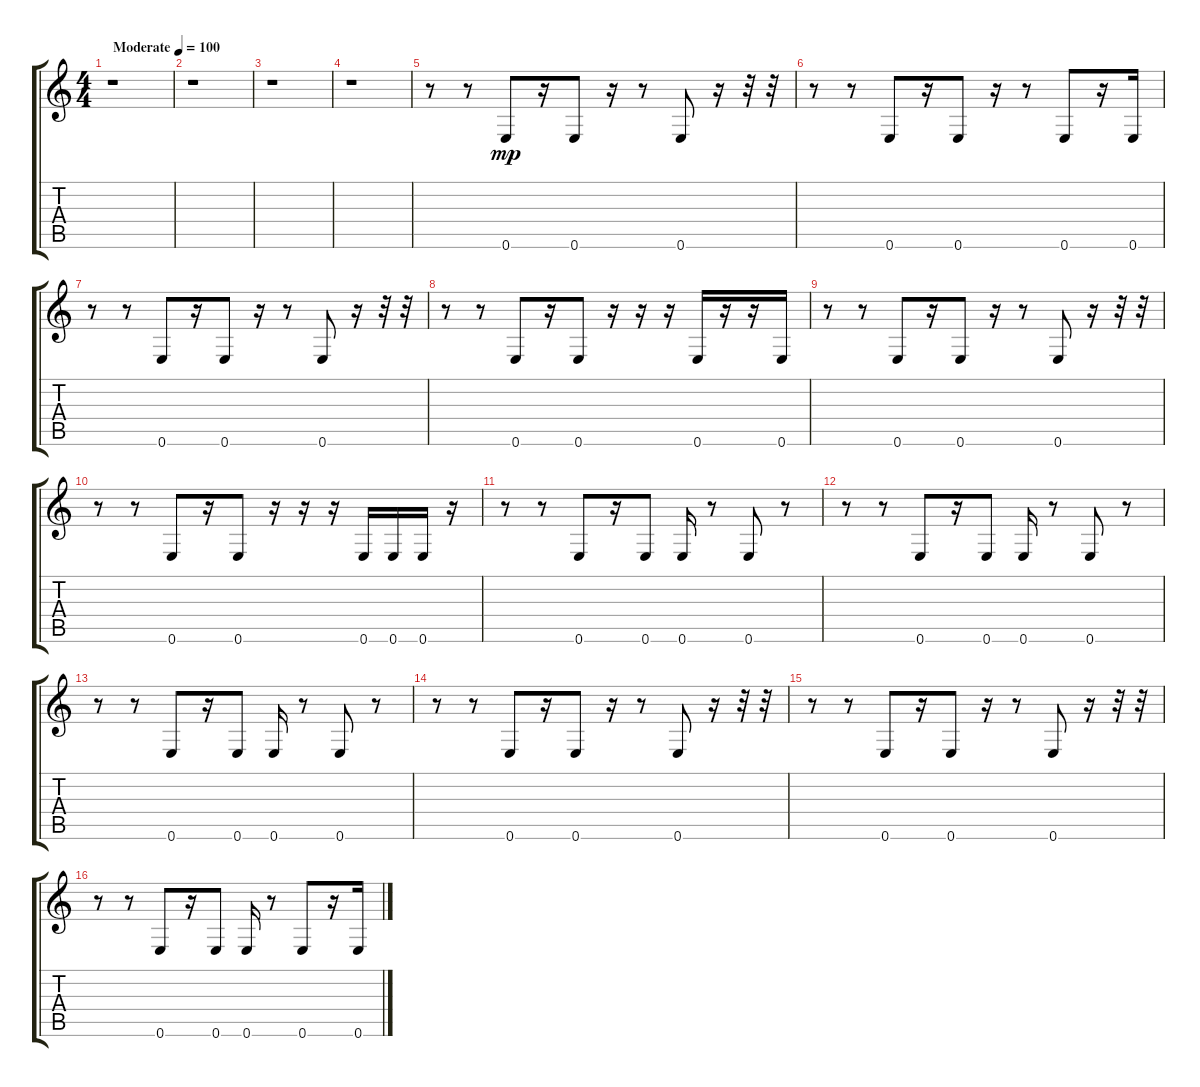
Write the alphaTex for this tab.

\track "" {instrument acousticbass}
\staff {score tabs}
\tuning (E4 B3 G3 D3 A2 E2) {hide}
\ts (4 4)
\tempo (100 "Moderate")
\clef g2
\ks c
r.1{dy mp instrument acousticbass} |
r.1 |
r.1 |
r.1 |
r.8 r.8 0.6.8 r.16 0.6.8 r.16 r.8 0.6.8 r.16 r.32 r.32 |
r.8 r.8 0.6.8 r.16 0.6.8 r.16 r.8 0.6.8 r.16 0.6.16 |
r.8 r.8 0.6.8 r.16 0.6.8 r.16 r.8 0.6.8 r.16 r.32 r.32 |
r.8 r.8 0.6.8 r.16 0.6.8 r.16 r.16 r.16 0.6.16 r.16 r.16 0.6.16 |
r.8 r.8 0.6.8 r.16 0.6.8 r.16 r.8 0.6.8 r.16 r.32 r.32 |
r.8 r.8 0.6.8 r.16 0.6.8 r.16 r.16 r.16 0.6.16 0.6.16 0.6.16 r.16 |
r.8 r.8 0.6.8 r.16 0.6.8 0.6.16 r.8 0.6.8 r.8 |
r.8 r.8 0.6.8 r.16 0.6.8 0.6.16 r.8 0.6.8 r.8 |
r.8 r.8 0.6.8 r.16 0.6.8 0.6.16 r.8 0.6.8 r.8 |
r.8 r.8 0.6.8 r.16 0.6.8 r.16 r.8 0.6.8 r.16 r.32 r.32 |
r.8 r.8 0.6.8 r.16 0.6.8 r.16 r.8 0.6.8 r.16 r.32 r.32 |
r.8 r.8 0.6.8 r.16 0.6.8 0.6.16 r.8 0.6.8 r.16 0.6.16
